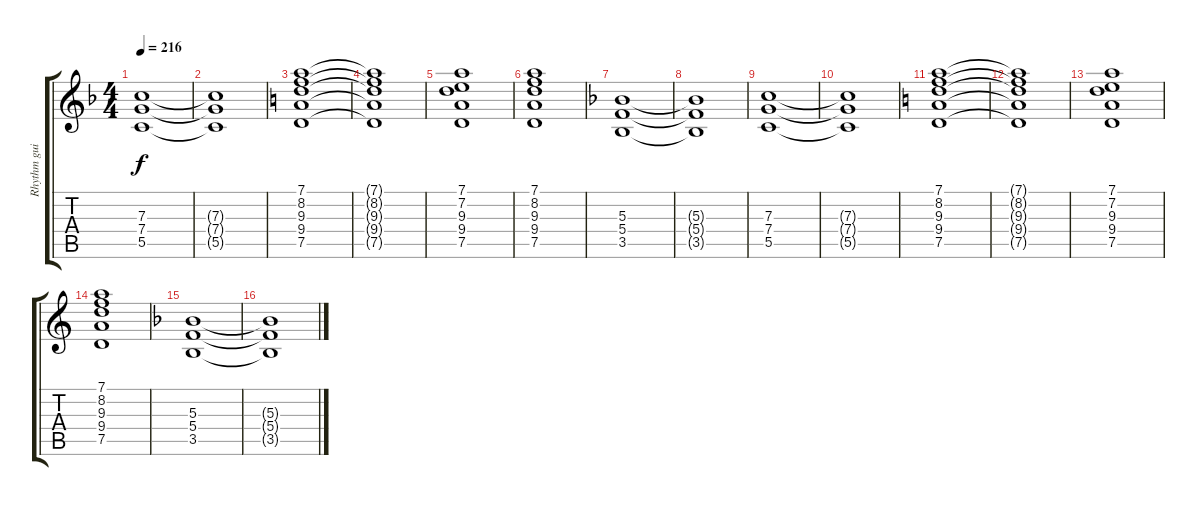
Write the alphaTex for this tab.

\track ("Rhythm guitar" "Rhythm gui") {instrument distortionguitar}
\staff {score tabs}
\tuning (D4 A3 F3 C3 G2 D2) {hide}
\ts (4 4)
\tempo 216
\clef g2
\ks f
(7.3 7.4 5.5).1{dy f} |
(7.3{t} 7.4{t} 5.5{t}).1 |
\ks c
(7.1 8.2 9.3 9.4 7.5).1 |
(7.1{t} 8.2{t} 9.3{t} 9.4{t} 7.5{t}).1 |
(7.1 7.2 9.3 9.4 7.5).1 |
(7.1 8.2 9.3 9.4 7.5).1 |
\ks f
(5.3 5.4 3.5).1 |
(5.3{t} 5.4{t} 3.5{t}).1 |
(7.3 7.4 5.5).1 |
(7.3{t} 7.4{t} 5.5{t}).1 |
\ks c
(7.1 8.2 9.3 9.4 7.5).1 |
(7.1{t} 8.2{t} 9.3{t} 9.4{t} 7.5{t}).1 |
(7.1 7.2 9.3 9.4 7.5).1 |
(7.1 8.2 9.3 9.4 7.5).1 |
\ks f
(5.3 5.4 3.5).1 |
(5.3{t} 5.4{t} 3.5{t}).1
